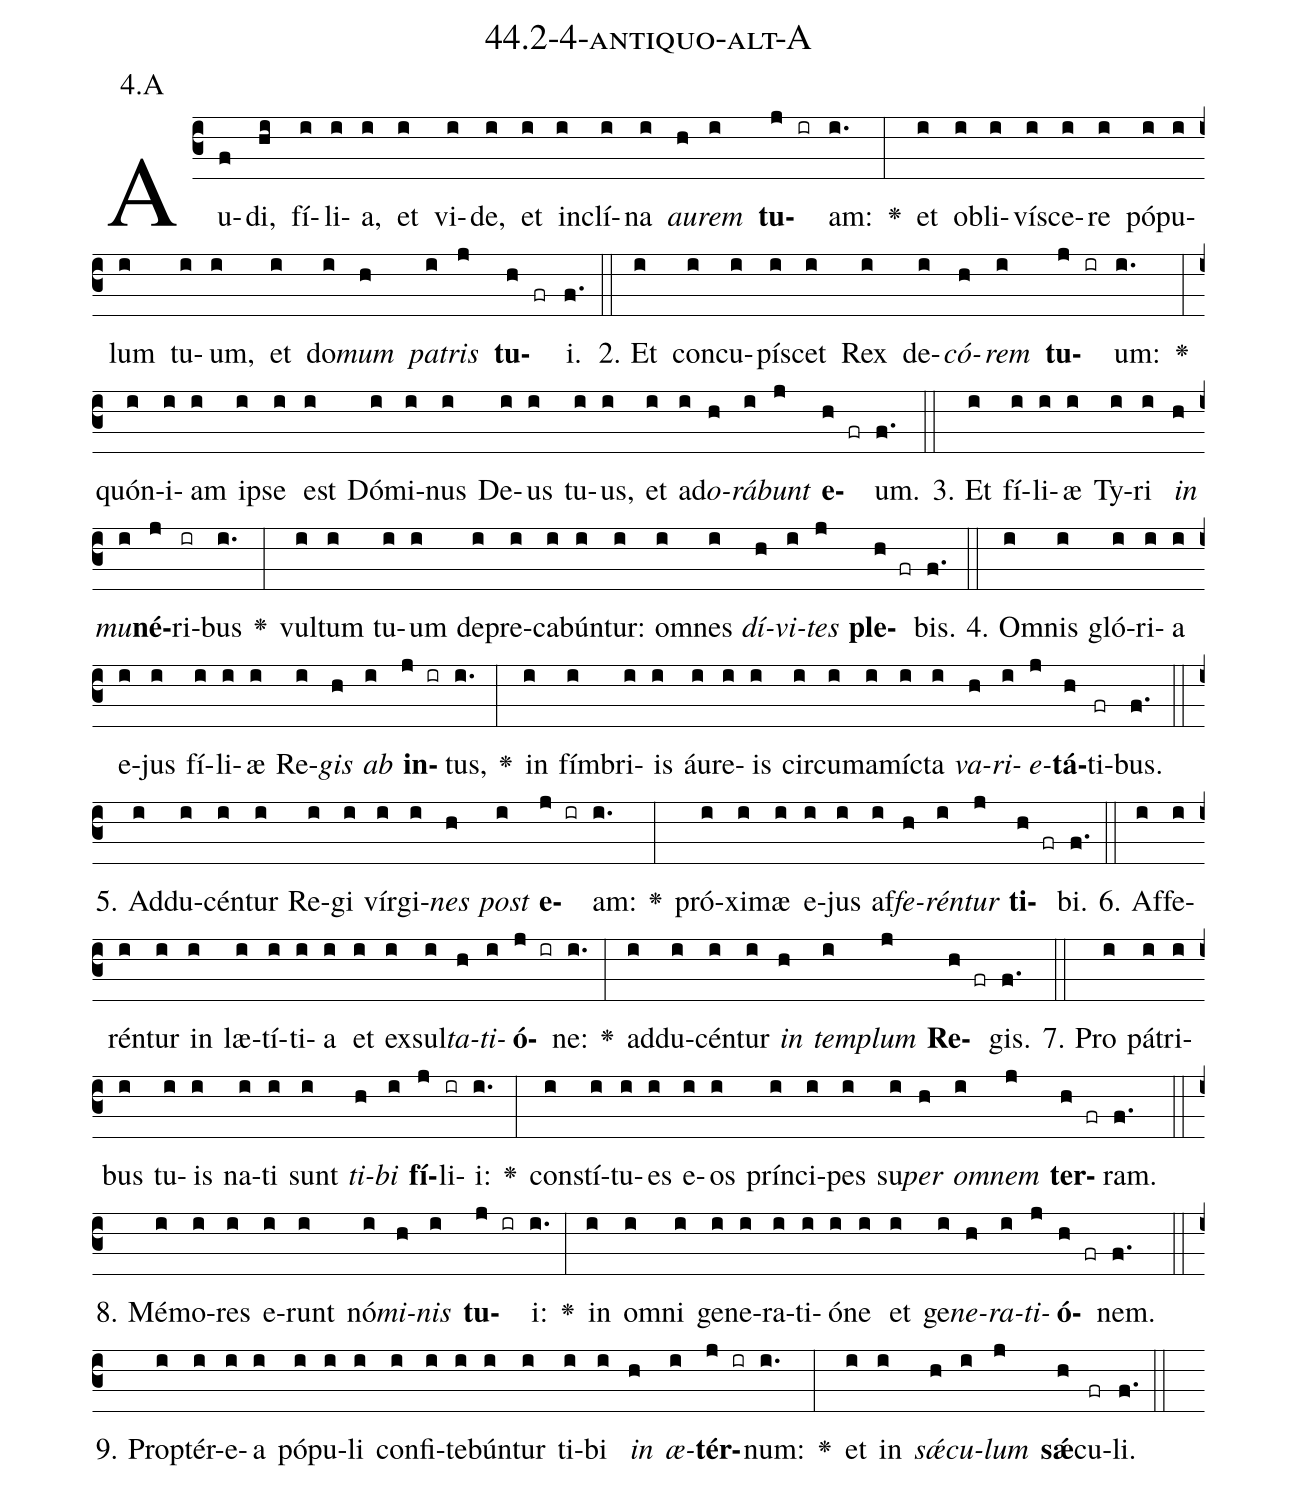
name: 44.2-4-antiquo-alt-A;
annotation: 4.A;
%%
(c3)Au(f)di,(hi) fí(i)li(i)a,(i) et(i) vi(i)de,(i) et(i) in(i)clí(i)na(i) <i>au</i>(h)<i>rem</i>(i) <b>tu</b>(j ir)am:(i.) <v>\greheightstar</v>(:) et(i) ob(i)li(i)ví(i)sce(i)re(i) pó(i)pu(i)lum(i) tu(i)um,(i) et(i) do(i)<i>mum</i>(h) <i>pa</i>(i)<i>tris</i>(j) <b>tu</b>(h fr)i.(f.) (::)
2. Et(i) con(i)cu(i)pí(i)scet(i) Rex(i) de(i)<i>có</i>(h)<i>rem</i>(i) <b>tu</b>(j ir)um:(i.) <v>\greheightstar</v>(:) quón(i)i(i)am(i) ip(i)se(i) est(i) Dó(i)mi(i)nus(i) De(i)us(i) tu(i)us,(i) et(i) ad(i)<i>o</i>(h)<i>rá</i>(i)<i>bunt</i>(j) <b>e</b>(h fr)um.(f.) (::)
3. Et(i) fí(i)li(i)æ(i) Ty(i)ri(i) <i>in</i>(h) <i>mu</i>(i)<b>né</b>(j)ri(ir)bus(i.) <v>\greheightstar</v>(:) vul(i)tum(i) tu(i)um(i) de(i)pre(i)ca(i)bún(i)tur:(i) om(i)nes(i) <i>dí</i>(h)<i>vi</i>(i)<i>tes</i>(j) <b>ple</b>(h fr)bis.(f.) (::)
4. Om(i)nis(i) gló(i)ri(i)a(i) e(i)jus(i) fí(i)li(i)æ(i) Re(i)<i>gis</i>(h) <i>ab</i>(i) <b>in</b>(j ir)tus,(i.) <v>\greheightstar</v>(:) in(i) fím(i)bri(i)is(i) áu(i)re(i)is(i) cir(i)cum(i)a(i)míc(i)ta(i) <i>va</i>(h)<i>ri</i>(i)<i>e</i>(j)<b>tá</b>(h)ti(fr)bus.(f.) (::)
5. Ad(i)du(i)cén(i)tur(i) Re(i)gi(i) vír(i)gi(i)<i>nes</i>(h) <i>post</i>(i) <b>e</b>(j ir)am:(i.) <v>\greheightstar</v>(:) pró(i)xi(i)mæ(i) e(i)jus(i) af(i)<i>fe</i>(h)<i>rén</i>(i)<i>tur</i>(j) <b>ti</b>(h fr)bi.(f.) (::)
6. Af(i)fe(i)rén(i)tur(i) in(i) læ(i)tí(i)ti(i)a(i) et(i) ex(i)sul(i)<i>ta</i>(h)<i>ti</i>(i)<b>ó</b>(j ir)ne:(i.) <v>\greheightstar</v>(:) ad(i)du(i)cén(i)tur(i) <i>in</i>(h) <i>tem</i>(i)<i>plum</i>(j) <b>Re</b>(h fr)gis.(f.) (::)
7. Pro(i) pá(i)tri(i)bus(i) tu(i)is(i) na(i)ti(i) sunt(i) <i>ti</i>(h)<i>bi</i>(i) <b>fí</b>(j)li(ir)i:(i.) <v>\greheightstar</v>(:) con(i)stí(i)tu(i)es(i) e(i)os(i) prín(i)ci(i)pes(i) su(i)<i>per</i>(h) <i>om</i>(i)<i>nem</i>(j) <b>ter</b>(h fr)ram.(f.) (::)
8. Mé(i)mo(i)res(i) e(i)runt(i) nó(i)<i>mi</i>(h)<i>nis</i>(i) <b>tu</b>(j ir)i:(i.) <v>\greheightstar</v>(:) in(i) om(i)ni(i) ge(i)ne(i)ra(i)ti(i)ó(i)ne(i) et(i) ge(i)<i>ne</i>(h)<i>ra</i>(i)<i>ti</i>(j)<b>ó</b>(h fr)nem.(f.) (::)
9. Prop(i)tér(i)e(i)a(i) pó(i)pu(i)li(i) con(i)fi(i)te(i)bún(i)tur(i) ti(i)bi(i) <i>in</i>(h) <i>æ</i>(i)<b>tér</b>(j ir)num:(i.) <v>\greheightstar</v>(:) et(i) in(i) <i>sǽ</i>(h)<i>cu</i>(i)<i>lum</i>(j) <b>sǽ</b>(h)cu(fr)li.(f.) (::)
